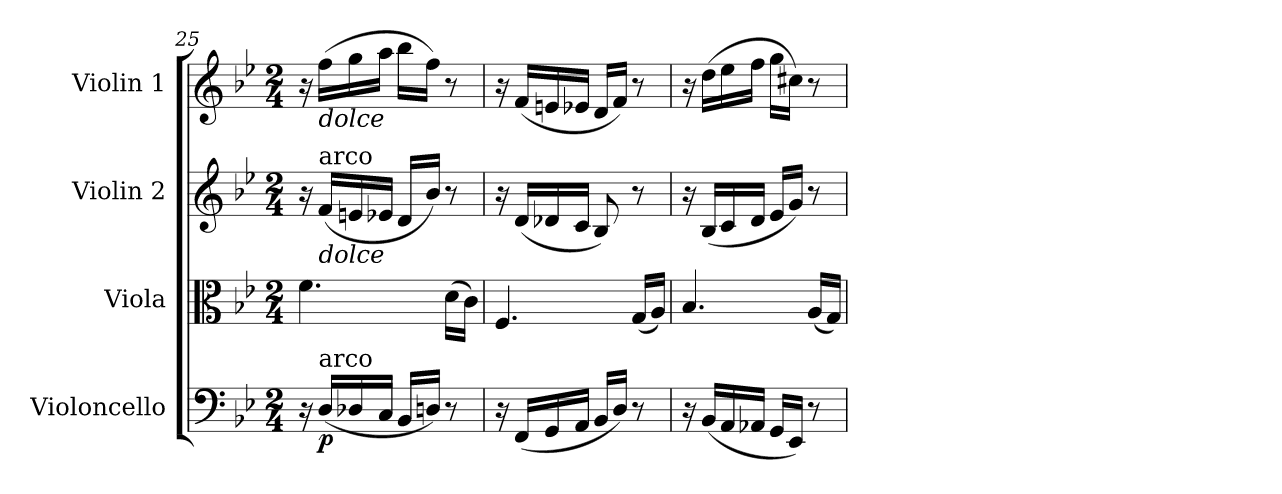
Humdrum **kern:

**kern	**dynam	**kern	**kern	**kern
*part4	*part4	*part3	*part2	*part1
*staff4	*staff4	*staff3	*staff2	*staff1
*I"Violoncello	*	*I"Viola	*I"Violin 2	*I"Violin 1
*I'Vc	*	*I'Vla	*I'Vln	*I'Vln
*clefF4	*	*clefC3	*clefG2	*clefG2
*k[b-e-]	*	*k[b-e-]	*k[b-e-]	*k[b-e-]
*M2/4	*	*M2/4	*M2/4	*M2/4
=25	=25	=25	=25	=25
16r	.	4.f\	16r	16r
!	!	!	!	!LO:TX:b:i:t=dolce
!	!	!	!LO:TX:a:t=arco	!
!	!	!	!LO:TX:b:i:t=dolce	!
!LO:TX:a:t=arco	!	!	!	!
!	!LO:DY:b	!	!	!
(16D/LL	p	.	(16f/LL	(16ff\LL
16D-X/	.	.	16en/	16gg\
16C/JJ	.	.	16e-X/JJ	16aa\JJ
16BB-/LL	.	.	16d/LL	16bb-\LL
16Dn/JJ)	.	.	16b-/JJ)	16ff\JJ)
8r	.	(16d\LL	8r	8r
.	.	16c\JJ)	.	.
=26	=26	=26	=26	=26
16r	.	4.F/	16r	16r
(16FF/LL	.	.	(16d/LL	(16f/LL
16GG/	.	.	16d-X/	16en/
16AA/JJ	.	.	16c/JJ	16e-X/JJ
16BB-/LL	.	.	8B-/)	16d/LL
16D/JJ)	.	.	.	16f/JJ)
8r	.	(16G/LL	8r	8r
.	.	16A/JJ)	.	.
=27	=27	=27	=27	=27
16r	.	4.B-/	16r	16r
(16BB-/LL	.	.	(16B-/LL	(16dd\LL
16AA/	.	.	16c/	16ee-\
16AA-X/JJ	.	.	16d/JJ	16ff\JJ
16GG/LL	.	.	16e-/LL	16gg\LL
16EE-/JJ)	.	.	16g/JJ)	16cc#X\JJ)
8r	.	(16A/LL	8r	8r
.	.	16G/JJ)	.	.
=	=	=	=	=
*-	*-	*-	*-	*-
